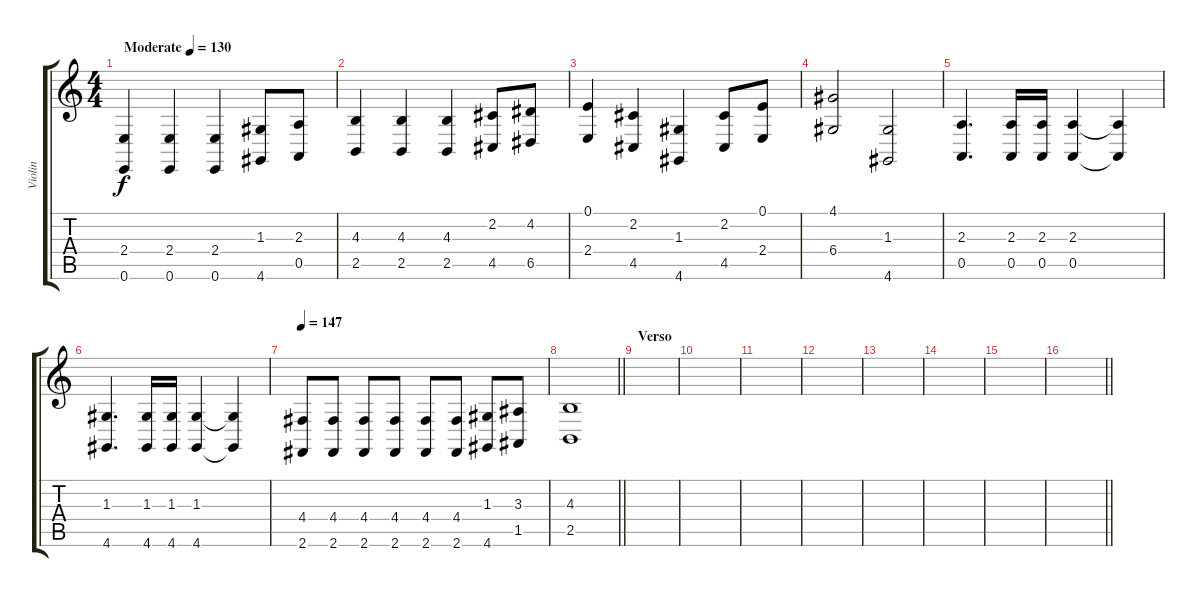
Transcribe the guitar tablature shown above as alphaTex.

\track ("Violin" "Violin") {instrument violin}
\staff {score tabs}
\tuning (E4 B3 G3 D3 A2 E2) {hide}
\ts (4 4)
\tempo (130 "Moderate")
\clef g2
\ks c
(2.4 0.6).4{dy f instrument violin} (2.4 0.6).4 (2.4 0.6).4 (1.3 4.6).8 (2.3 0.5).8 |
(4.3 2.5).4 (4.3 2.5).4 (4.3 2.5).4 (2.2 4.5).8 (4.2 6.5).8 |
(0.1 2.4).4 (2.2 4.5).4 (1.3 4.6).4 (2.2 4.5).8 (0.1 2.4).8 |
(4.1 6.4).2 (1.3 4.6).2 |
(2.3 0.5).4{d} (2.3 0.5).16 (2.3 0.5).16 (2.3 0.5).4 (2.3{t} 0.5{t}).4 |
(1.3 4.6).4{d} (1.3 4.6).16 (1.3 4.6).16 (1.3 4.6).4 (1.3{t} 4.6{t}).4 |
\tempo 147
(4.4 2.6).8 (4.4 2.6).8 (4.4 2.6).8 (4.4 2.6).8 (4.4 2.6).8 (4.4 2.6).8 (1.3 4.6).8 (3.3 1.5).8 |
\barLineRight lightlight
(4.3 2.5).1 |
\section ("" "Verso")
|
|
|
|
|
|
|
\barLineRight lightlight
